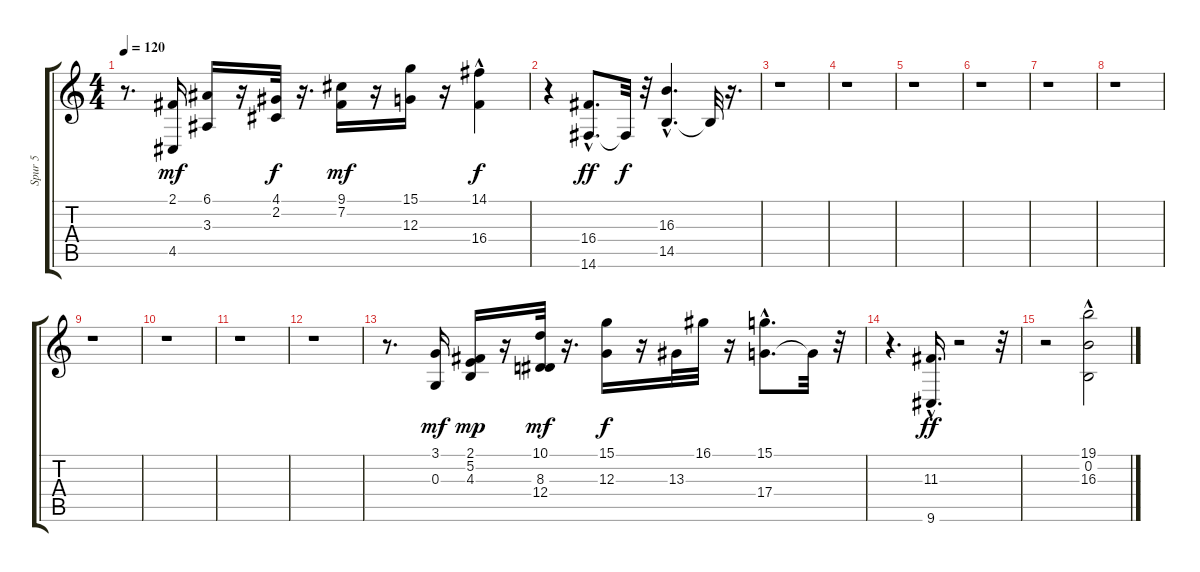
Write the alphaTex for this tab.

\track ("Spur 5" "Spur 5") {instrument acousticgrandpiano}
\staff {score tabs}
\tuning (E4 B3 G3 D3 A2 E2) {hide}
\ts (4 4)
\tempo 120
\clef g2
\ks c
r.8{d dy f} (2.1 4.5).16{dy mf} (6.1 3.3).16 r.16 (4.1 2.2).32{dy f} r.16{d} (9.1 7.2).16{dy mf} r.16 (15.1 12.3).16 r.16 (14.1{hac} 16.4).4{dy f} |
r.4 (16.4 14.6{hac}).8{d dy ff} 14.6{t}.32{dy f} r.32 (16.3 14.5{hac}).4{d} 14.5{t}.32 r.16{d} |
r.1 |
r.1 |
r.1 |
r.1 |
r.1 |
r.1 |
r.1 |
r.1 |
r.1 |
r.1 |
r.8{d} (3.1 0.3).16{dy mf} (2.1 5.2 4.3).16{dy mp} r.16 (10.1 8.3 12.4).32{dy mf} r.16{d} (15.1 12.3).16{dy f} r.16 13.3.32 16.1.32 r.16 (15.1{hac} 17.4{hac}).8{d} 17.4{t}.32 r.32 |
r.4{d} (11.3{hac} 9.6{hac}).16{d dy ff} r.2 r.32 |
r.2 (19.1 0.2 16.3{hac}).2
